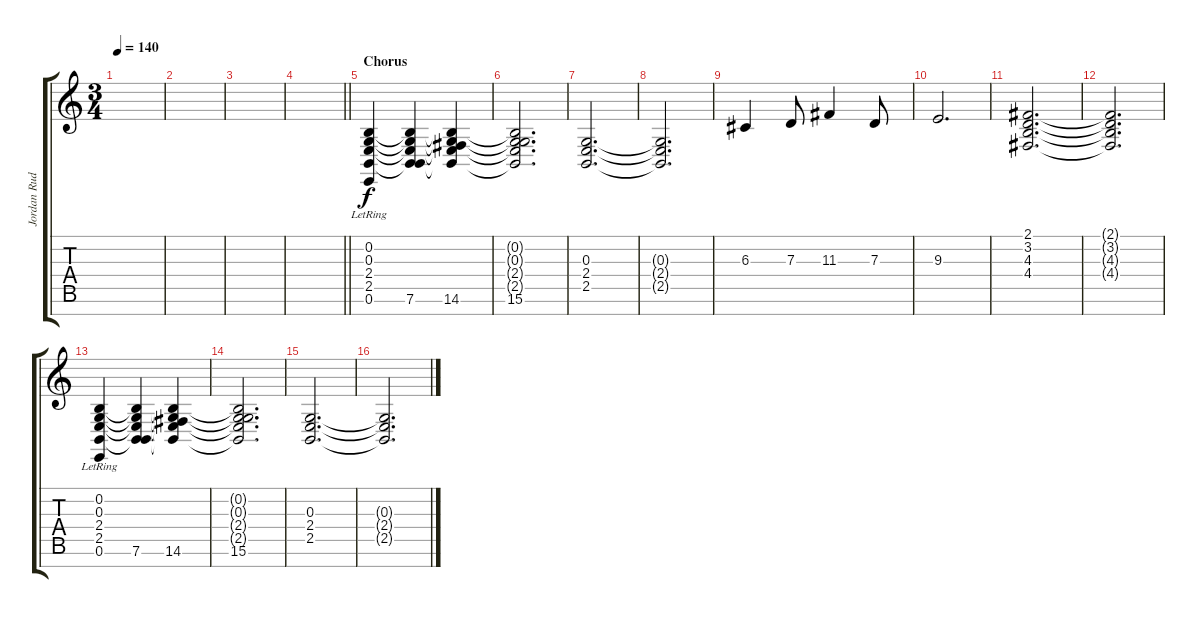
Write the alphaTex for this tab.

\track ("Jordan Rudess  I" "Jordan Rud") {instrument brightacousticpiano}
\staff {score tabs}
\tuning (E4 B3 G3 D3 A2 E2 B1) {hide}
\ts (3 4)
\tempo 140
\clef g2
\ks c
|
|
|
\barLineRight lightlight
|
\section ("" "Chorus")
(0.2{lr} 0.3{lr} 2.4{lr} 2.5{lr} 0.6{lr}).4 (0.2{t} 0.3{t} 2.4{t} 2.5{t} 7.6).4 (0.2{t} 0.3{t} 2.4{t} 2.5{t} 14.6).4 |
(0.2{t} 0.3{t} 2.4{t} 2.5{t} 15.6).2{d} |
(0.3 2.4 2.5).2{d} |
(0.3{t} 2.4{t} 2.5{t}).2{d} |
6.3.4 7.3.8 11.3.4 7.3.8 |
9.3.2{d} |
(2.1 3.2 4.3 4.4).2{d} |
(2.1{t} 3.2{t} 4.3{t} 4.4{t}).2{d} |
(0.2{lr} 0.3{lr} 2.4{lr} 2.5{lr} 0.6{lr}).4 (0.2{t} 0.3{t} 2.4{t} 2.5{t} 7.6).4 (0.2{t} 0.3{t} 2.4{t} 2.5{t} 14.6).4 |
(0.2{t} 0.3{t} 2.4{t} 2.5{t} 15.6).2{d} |
(0.3 2.4 2.5).2{d} |
(0.3{t} 2.4{t} 2.5{t}).2{d}
